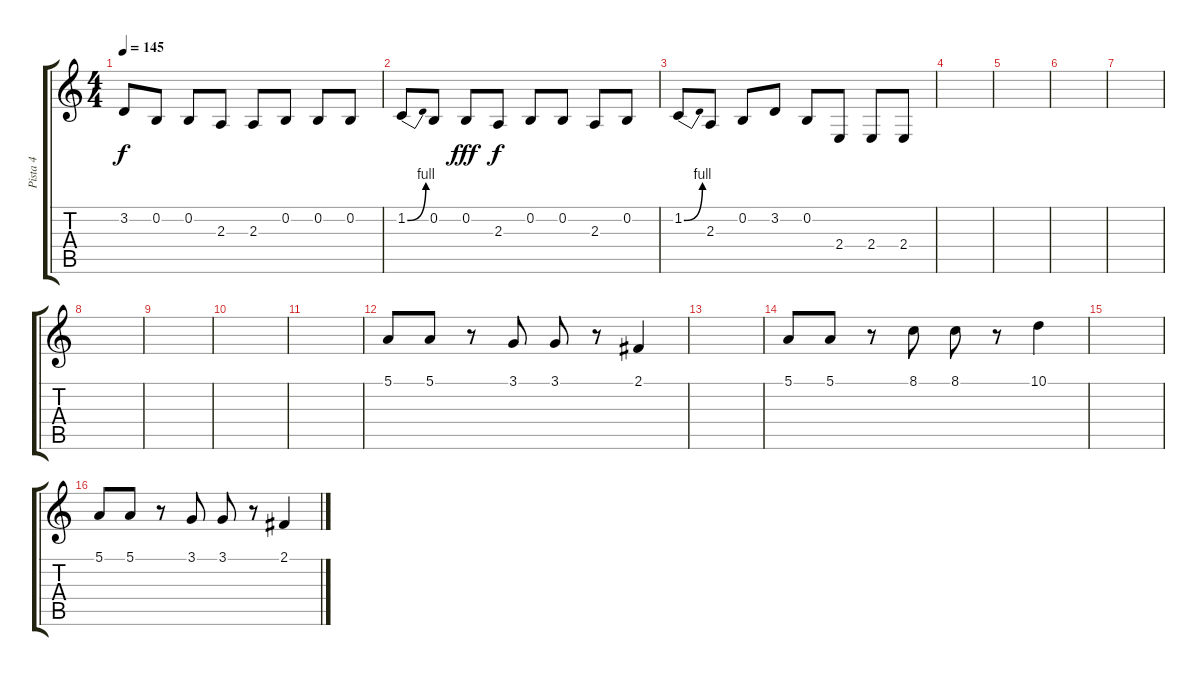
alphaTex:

\track ("Pista 4" "Pista 4") {instrument shamisen}
\staff {score tabs}
\tuning (E4 B3 G3 D3 A2 E2) {hide}
\ts (4 4)
\tempo 145
\clef g2
\ks c
3.2.8{dy f} 0.2.8 0.2.8 2.3.8 2.3.8 0.2.8 0.2.8 0.2.8 |
1.2{be (bend 0 0 60 4)}.8 0.2.8 0.2.8{dy fff} 2.3.8{dy f} 0.2.8 0.2.8 2.3.8 0.2.8 |
1.2{be (bend 0 0 60 4)}.8 2.3.8 0.2.8 3.2.8 0.2.8 2.4.8 2.4.8 2.4.8 |
|
|
|
|
|
|
|
|
5.1.8{instrument orchestrahit} 5.1.8 r.8 3.1.8 3.1.8 r.8 2.1.4 |
|
5.1.8 5.1.8 r.8 8.1.8 8.1.8 r.8 10.1.4 |
|
5.1.8 5.1.8 r.8 3.1.8 3.1.8 r.8 2.1.4
